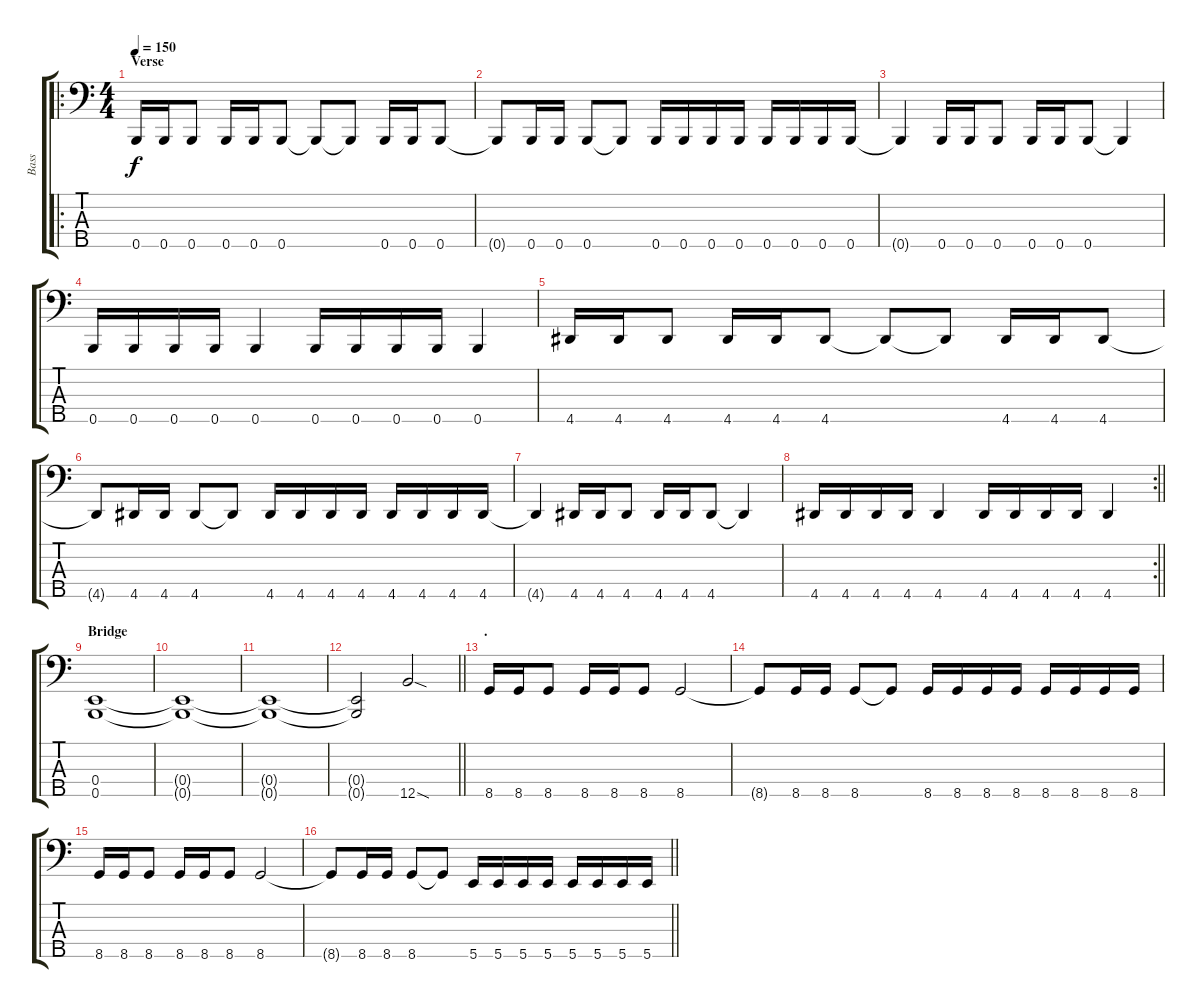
\track ("Bass" "Bass") {instrument electricbassfinger}
\staff {score tabs}
\tuning (G2 D2 A1 E1 B0) {hide}
\ro
\ts (4 4)
\section ("" "Verse")
\tempo 150
\clef f4
\ks c
0.5.16{dy f} 0.5.16 0.5.8 0.5.16 0.5.16 0.5.8 0.5{t}.8 0.5{t}.8 0.5.16 0.5.16 0.5.8 |
0.5{t}.8 0.5.16 0.5.16 0.5.8 0.5{t}.8 0.5.16 0.5.16 0.5.16 0.5.16 0.5.16 0.5.16 0.5.16 0.5.16 |
0.5{t}.4 0.5.16 0.5.16 0.5.8 0.5.16 0.5.16 0.5.8 0.5{t}.4 |
0.5.16 0.5.16 0.5.16 0.5.16 0.5.4 0.5.16 0.5.16 0.5.16 0.5.16 0.5.4 |
4.5.16 4.5.16 4.5.8 4.5.16 4.5.16 4.5.8 4.5{t}.8 4.5{t}.8 4.5.16 4.5.16 4.5.8 |
4.5{t}.8 4.5.16 4.5.16 4.5.8 4.5{t}.8 4.5.16 4.5.16 4.5.16 4.5.16 4.5.16 4.5.16 4.5.16 4.5.16 |
4.5{t}.4 4.5.16 4.5.16 4.5.8 4.5.16 4.5.16 4.5.8 4.5{t}.4 |
\rc 2
\barLineRight lightlight
4.5.16 4.5.16 4.5.16 4.5.16 4.5.4 4.5.16 4.5.16 4.5.16 4.5.16 4.5.4 |
\section ("" "Bridge")
(0.4 0.5).1 |
(0.4{t} 0.5{t}).1 |
(0.4{t} 0.5{t}).1 |
\barLineRight lightlight
(0.4{t} 0.5{t}).2 12.5{sod}.2 |
\section ("" ".")
8.5.16 8.5.16 8.5.8 8.5.16 8.5.16 8.5.8 8.5.2 |
8.5{t}.8 8.5.16 8.5.16 8.5.8 8.5{t}.8 8.5.16 8.5.16 8.5.16 8.5.16 8.5.16 8.5.16 8.5.16 8.5.16 |
8.5.16 8.5.16 8.5.8 8.5.16 8.5.16 8.5.8 8.5.2 |
\barLineRight lightlight
8.5{t}.8 8.5.16 8.5.16 8.5.8 8.5{t}.8 5.5.16 5.5.16 5.5.16 5.5.16 5.5.16 5.5.16 5.5.16 5.5.16
